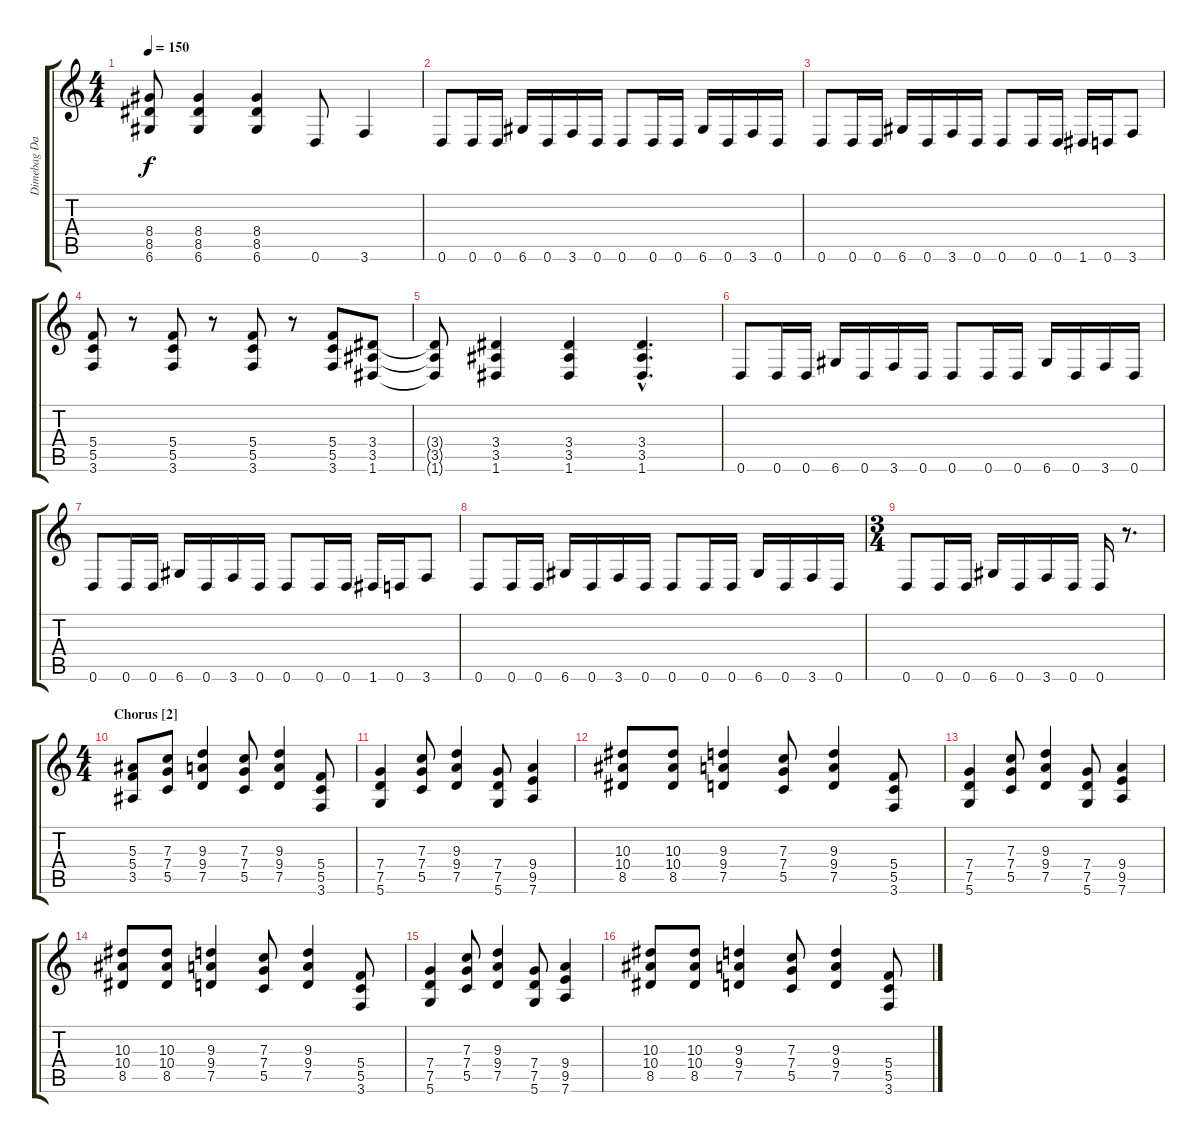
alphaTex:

\track ("Dimebag Darrell # 1" "Dimebag Da") {instrument distortionguitar}
\staff {score tabs}
\tuning (D4 A3 F3 C3 G2 D2) {hide}
\ts (4 4)
\tempo 150
\clef g2
\ks c
(8.4{t} 8.5{t} 6.6{t}).8{dy f} (8.4 8.5 6.6).4 (8.4 8.5 6.6).4 0.6.8 3.6.4 |
0.6.8 0.6.16 0.6.16 6.6.16 0.6.16 3.6.16 0.6.16 0.6.8 0.6.16 0.6.16 6.6.16 0.6.16 3.6.16 0.6.16 |
0.6.8 0.6.16 0.6.16 6.6.16 0.6.16 3.6.16 0.6.16 0.6.8 0.6.16 0.6.16 1.6.16 0.6.16 3.6.8 |
(5.4 5.5 3.6).8 r.8 (5.4 5.5 3.6).8 r.8 (5.4 5.5 3.6).8 r.8 (5.4 5.5 3.6).8 (3.4 3.5 1.6).8 |
(3.4{t} 3.5{t} 1.6{t}).8 (3.4 3.5 1.6).4 (3.4 3.5 1.6).4 (3.4{hac} 3.5{hac} 1.6{hac}).4{d} |
0.6.8 0.6.16 0.6.16 6.6.16 0.6.16 3.6.16 0.6.16 0.6.8 0.6.16 0.6.16 6.6.16 0.6.16 3.6.16 0.6.16 |
0.6.8 0.6.16 0.6.16 6.6.16 0.6.16 3.6.16 0.6.16 0.6.8 0.6.16 0.6.16 1.6.16 0.6.16 3.6.8 |
0.6.8 0.6.16 0.6.16 6.6.16 0.6.16 3.6.16 0.6.16 0.6.8 0.6.16 0.6.16 6.6.16 0.6.16 3.6.16 0.6.16 |
\ts (3 4)
0.6.8 0.6.16 0.6.16 6.6.16 0.6.16 3.6.16 0.6.16 0.6.16 r.8{d} |
\ts (4 4)
\section ("" "Chorus [2]")
(5.3 5.4 3.5).8 (7.3 7.4 5.5).8 (9.3 9.4 7.5).4 (7.3 7.4 5.5).8 (9.3 9.4 7.5).4 (5.4 5.5 3.6).8 |
(7.4 7.5 5.6).4 (7.3 7.4 5.5).8 (9.3 9.4 7.5).4 (7.4 7.5 5.6).8 (9.4 9.5 7.6).4 |
(10.3 10.4 8.5).8 (10.3 10.4 8.5).8 (9.3 9.4 7.5).4 (7.3 7.4 5.5).8 (9.3 9.4 7.5).4 (5.4 5.5 3.6).8 |
(7.4 7.5 5.6).4 (7.3 7.4 5.5).8 (9.3 9.4 7.5).4 (7.4 7.5 5.6).8 (9.4 9.5 7.6).4 |
(10.3 10.4 8.5).8 (10.3 10.4 8.5).8 (9.3 9.4 7.5).4 (7.3 7.4 5.5).8 (9.3 9.4 7.5).4 (5.4 5.5 3.6).8 |
(7.4 7.5 5.6).4 (7.3 7.4 5.5).8 (9.3 9.4 7.5).4 (7.4 7.5 5.6).8 (9.4 9.5 7.6).4 |
(10.3 10.4 8.5).8 (10.3 10.4 8.5).8 (9.3 9.4 7.5).4 (7.3 7.4 5.5).8 (9.3 9.4 7.5).4 (5.4 5.5 3.6).8
